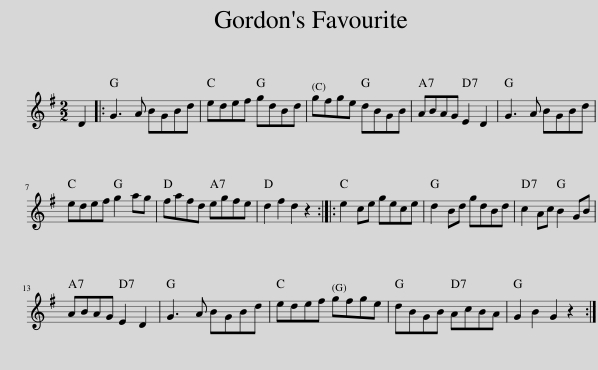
X:1
L:1/8
M:2/2
I:linebreak $
K:G
V:1 treble
V:1
 D2 |: G3 A BGBd | edef gdBd | gfge dBGB | ABAG E2 D2 | %5
 G3 A BGBd |$ edef g2 ag | fafd egfe | d2 f2 d2 z2 :: e2 ce gece | %10
 d2 Bd gdBd | c2 Ac B2 GB |$ ABAG E2 D2 | G3 A BGBd | edef gfge | %15
 dBGB AcBA | G2 B2 G2 z2 :| %17
